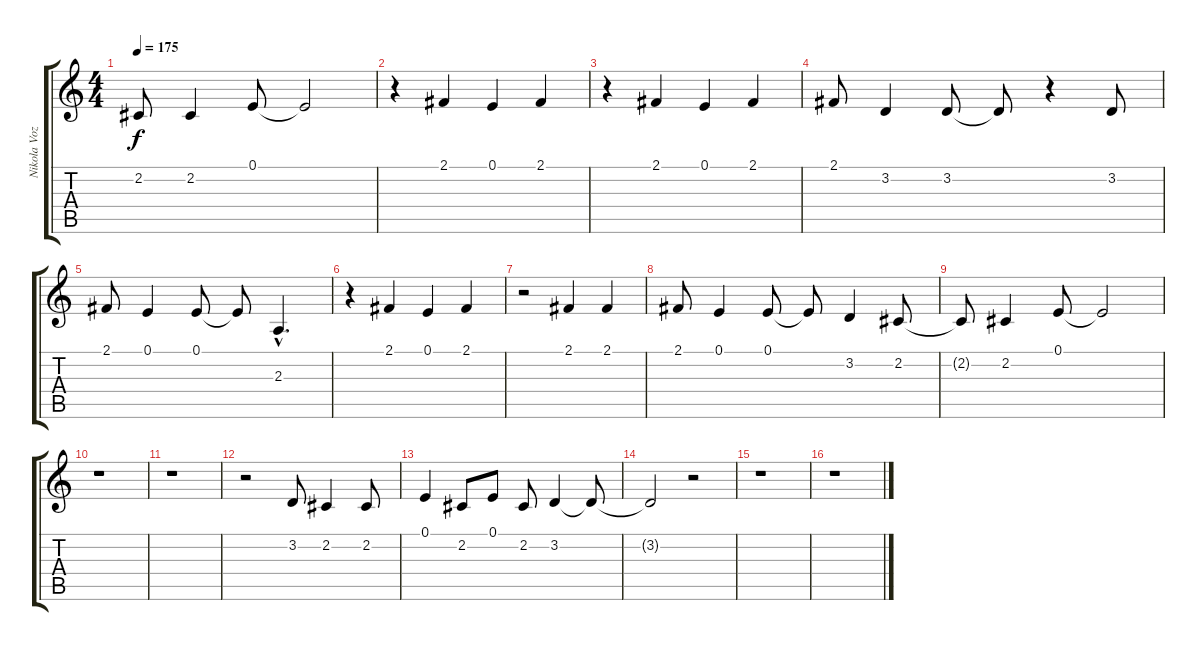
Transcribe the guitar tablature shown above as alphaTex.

\track ("Nikola Voz" "Nikola Voz") {instrument lead8bassandlead}
\staff {score tabs}
\tuning (E4 B3 G3 D3 A2 E2) {hide}
\ts (4 4)
\tempo 175
\clef g2
\ks c
2.2{t}.8{dy f} 2.2.4 0.1.8 0.1{t}.2 |
r.4 2.1.4 0.1.4 2.1.4 |
r.4 2.1.4 0.1.4 2.1.4 |
2.1.8 3.2.4 3.2.8 3.2{t}.8 r.4 3.2.8 |
2.1.8 0.1.4 0.1.8 0.1{t}.8 2.3{hac}.4{d} |
r.4 2.1.4 0.1.4 2.1.4 |
r.2 2.1.4 2.1.4 |
2.1.8 0.1.4 0.1.8 0.1{t}.8 3.2.4 2.2.8 |
2.2{t}.8 2.2.4 0.1.8 0.1{t}.2 |
r.1 |
r.1 |
r.2 3.2.8 2.2.4 2.2.8 |
0.1.4 2.2.8 0.1.8 2.2.8 3.2.4 3.2{t}.8 |
3.2{t}.2 r.2 |
r.1 |
r.1
